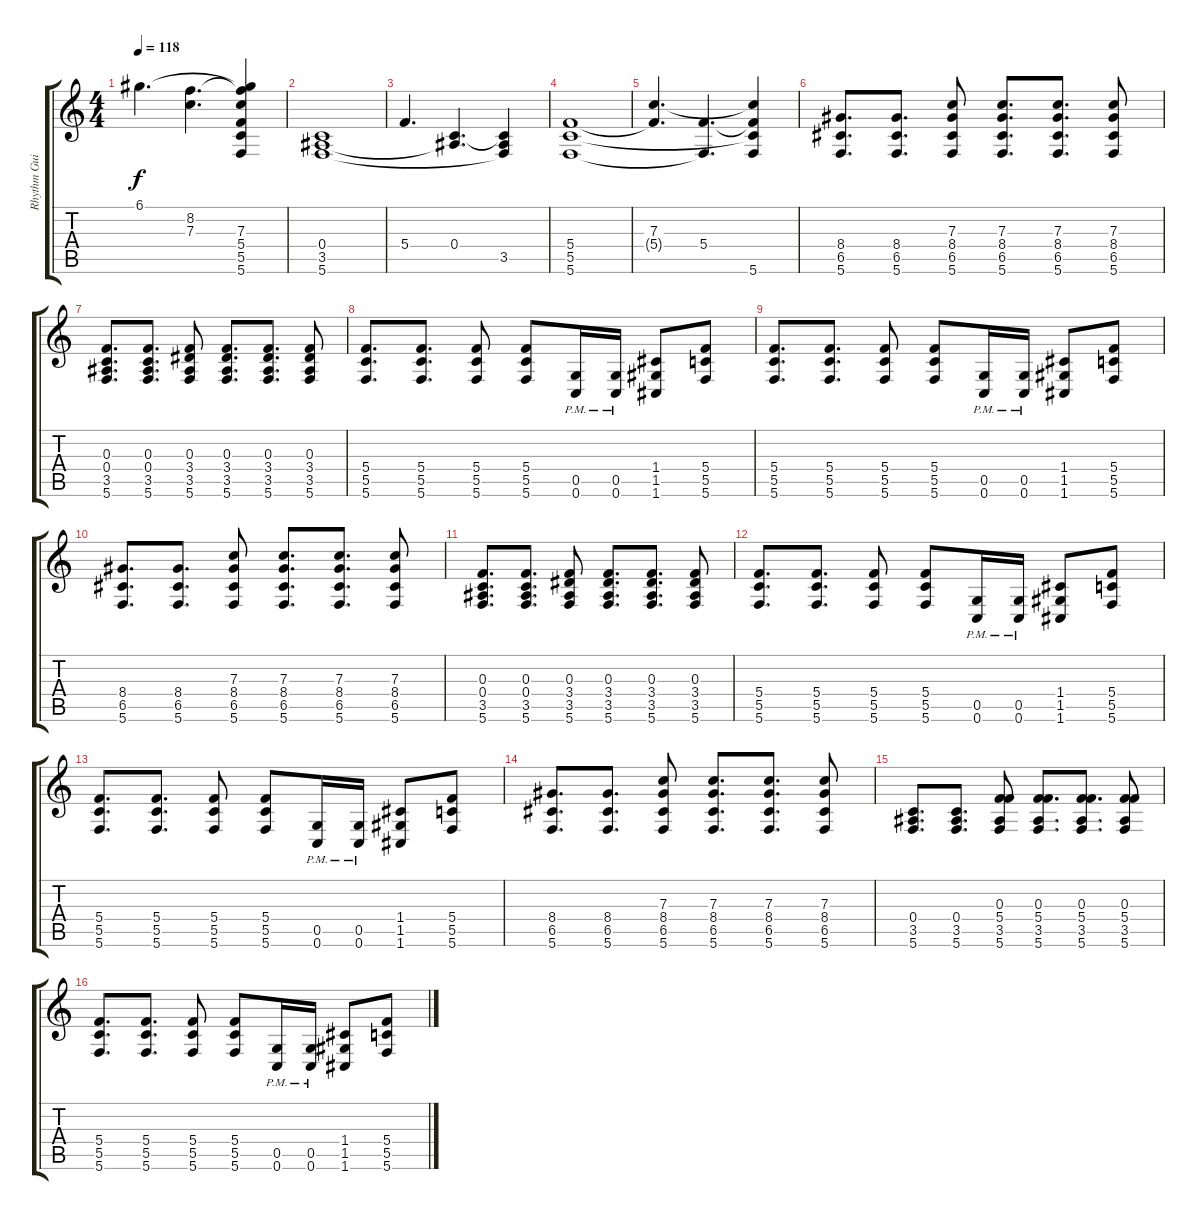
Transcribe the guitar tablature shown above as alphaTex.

\track ("Rhythm Guitar 2" "Rhythm Gui") {instrument distortionguitar}
\staff {score tabs}
\tuning (D4 A3 F3 C3 G2 C2) {hide}
\ts (4 4)
\tempo 118
\clef g2
\ks c
6.1.4{d dy f} (8.2 7.3{t}).4{d} (6.1{t} 8.2{t} 7.3 5.4{t} 5.5{t} 5.6{t}).4 |
(0.4 3.5 5.6).1 |
5.4.4{d} (0.4 3.5{t}).4{d} (0.4{t} 3.5 5.6{t}).4 |
(5.4 5.5 5.6).1 |
(7.3 5.4{t}).4{d} (5.4 5.6{t}).4{d} (7.3{t} 5.4{t} 5.5{t} 5.6).4 |
(8.4 6.5 5.6).8{d} (8.4 6.5 5.6).8{d} (7.3 8.4 6.5 5.6).8 (7.3 8.4 6.5 5.6).8{d} (7.3 8.4 6.5 5.6).8{d} (7.3 8.4 6.5 5.6).8 |
(0.3 0.4 3.5 5.6).8{d} (0.3 0.4 3.5 5.6).8{d} (0.3 3.4 3.5 5.6).8 (0.3 3.4 3.5 5.6).8{d} (0.3 3.4 3.5 5.6).8{d} (0.3 3.4 3.5 5.6).8 |
(5.4 5.5 5.6).8{d} (5.4 5.5 5.6).8{d} (5.4 5.5 5.6).8 (5.4 5.5 5.6).8 (0.5{pm} 0.6{pm}).16 (0.5{pm} 0.6{pm}).16 (1.4 1.5 1.6).8 (5.4 5.5 5.6).8 |
(5.4 5.5 5.6).8{d} (5.4 5.5 5.6).8{d} (5.4 5.5 5.6).8 (5.4 5.5 5.6).8 (0.5{pm} 0.6{pm}).16 (0.5{pm} 0.6{pm}).16 (1.4 1.5 1.6).8 (5.4 5.5 5.6).8 |
(8.4 6.5 5.6).8{d} (8.4 6.5 5.6).8{d} (7.3 8.4 6.5 5.6).8 (7.3 8.4 6.5 5.6).8{d} (7.3 8.4 6.5 5.6).8{d} (7.3 8.4 6.5 5.6).8 |
(0.3 0.4 3.5 5.6).8{d} (0.3 0.4 3.5 5.6).8{d} (0.3 3.4 3.5 5.6).8 (0.3 3.4 3.5 5.6).8{d} (0.3 3.4 3.5 5.6).8{d} (0.3 3.4 3.5 5.6).8 |
(5.4 5.5 5.6).8{d} (5.4 5.5 5.6).8{d} (5.4 5.5 5.6).8 (5.4 5.5 5.6).8 (0.5{pm} 0.6{pm}).16 (0.5{pm} 0.6{pm}).16 (1.4 1.5 1.6).8 (5.4 5.5 5.6).8 |
(5.4 5.5 5.6).8{d} (5.4 5.5 5.6).8{d} (5.4 5.5 5.6).8 (5.4 5.5 5.6).8 (0.5{pm} 0.6{pm}).16 (0.5{pm} 0.6{pm}).16 (1.4 1.5 1.6).8 (5.4 5.5 5.6).8 |
(8.4 6.5 5.6).8{d} (8.4 6.5 5.6).8{d} (7.3 8.4 6.5 5.6).8 (7.3 8.4 6.5 5.6).8{d} (7.3 8.4 6.5 5.6).8{d} (7.3 8.4 6.5 5.6).8 |
(0.4 3.5 5.6).8{d} (0.4 3.5 5.6).8{d} (0.3 5.4 3.5 5.6).8 (0.3 5.4 3.5 5.6).8{d} (0.3 5.4 3.5 5.6).8{d} (0.3 5.4 3.5 5.6).8 |
(5.4 5.5 5.6).8{d} (5.4 5.5 5.6).8{d} (5.4 5.5 5.6).8 (5.4 5.5 5.6).8 (0.5{pm} 0.6{pm}).16 (0.5{pm} 0.6{pm}).16 (1.4 1.5 1.6).8 (5.4 5.5 5.6).8
